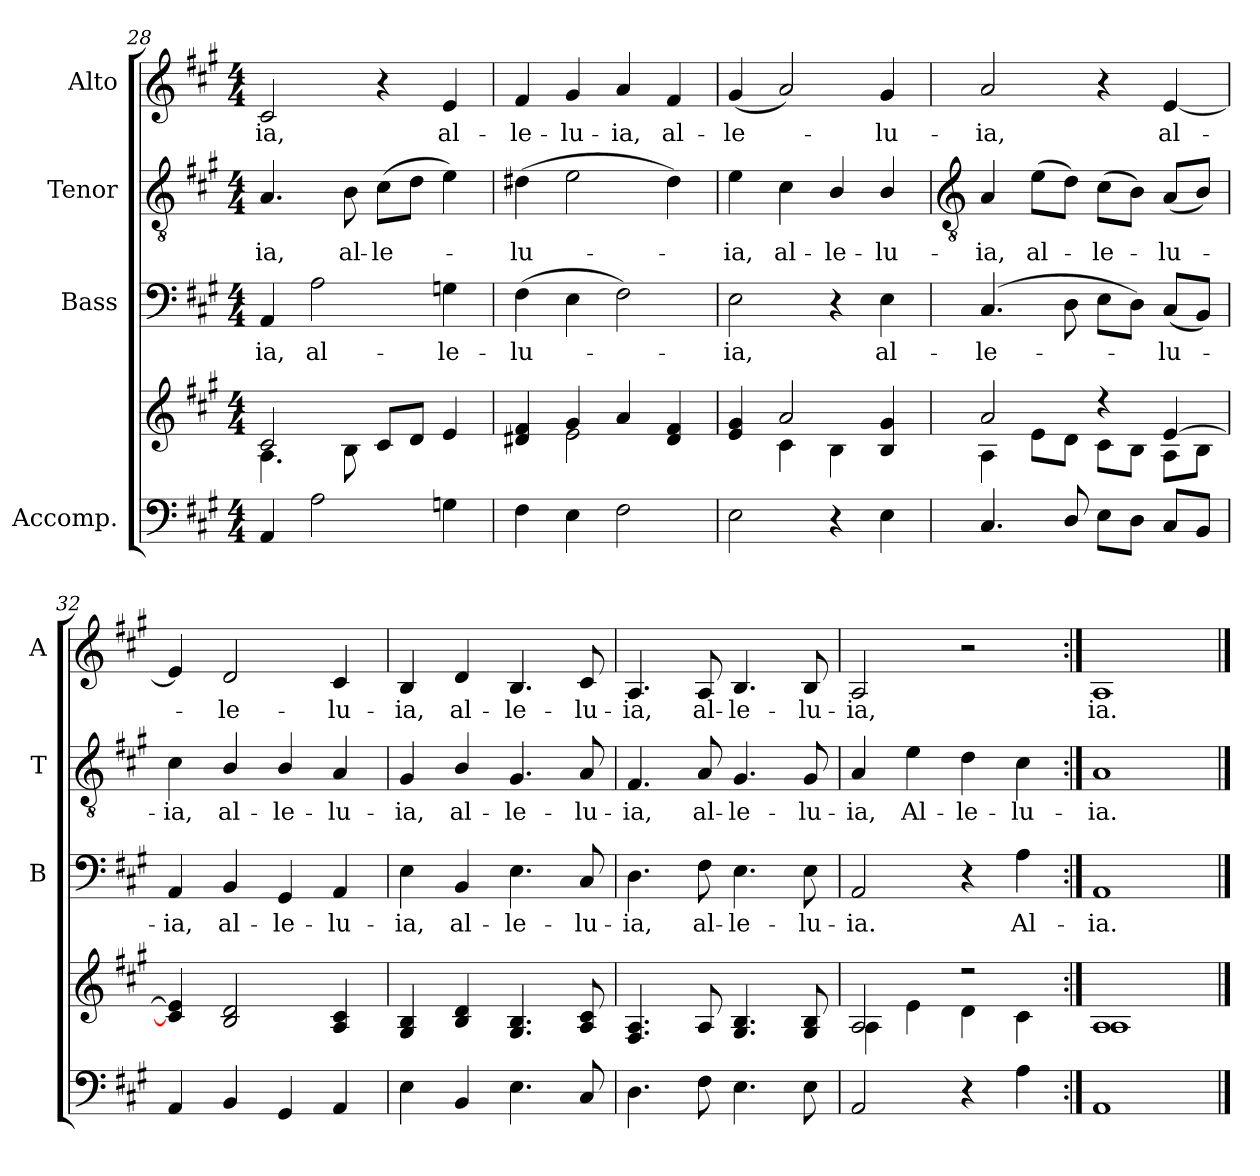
**kern	**kern	**kern	**text	**kern	**text	**kern	**text
*part4	*part4	*part3	*part3	*part2	*part2	*part1	*part1
*staff5	*staff4	*staff3	*staff3	*staff2	*staff2	*staff1	*staff1
*I"Accomp.	*	*I"Bass	*	*I"Tenor	*	*I"Alto	*
*	*	*I'B	*	*I'T	*	*I'A	*
*clefF4	*clefG2	*clefF4	*	*clefGv2	*	*clefG2	*
*k[f#c#g#]	*k[f#c#g#]	*k[f#c#g#]	*	*k[f#c#g#]	*	*k[f#c#g#]	*
*A:	*A:	*A:	*	*A:	*	*A:	*
*M4/4	*M4/4	*M4/4	*	*M4/4	*	*M4/4	*
=28	=28	=28	=28	=28	=28	=28	=28
*	*^	*	*	*	*	*	*
!	!	!	!	!LO:LY:b	!	!LO:LY:b	!	!LO:LY:b
4AA	2c#/	4.A\	4AA	-ia,	4.A	ia,	2c#	-ia,
!	!	!	!	!LO:LY:b	!	!	!	!
2A	.	.	2A	al-	.	.	.	.
!	!	!	!	!	!	!LO:LY:b	!	!
.	.	8B\	.	.	8B	al-	.	.
!	!	!	!	!	!	!LO:LY:b	!	!
.	2ryy	8c#/L	.	.	(>8c#L	-le-	4r	.
.	.	8d/J	.	.	8dJ	.	.	.
!	!	!	!	!LO:LY:b	!	!	!	!LO:LY:b
4Gn	.	4e/	4Gn	-le-	4e)	.	4e	al-
=29	=29	=29	=29	=29	=29	=29	=29	=29
!	!	!	!	!LO:LY:b	!	!LO:LY:b	!	!LO:LY:b
4F#	4d#X/ 4f#/	4ryy	(>4F#	-lu-	(>4d#X	lu-	4f#	-le-
!	!	!	!	!	!	!	!	!LO:LY:b
4E	4g#/	2e\	4E	.	2e	.	4g#	-lu-
!	!	!	!	!	!	!	!	!LO:LY:b
2F#	4a/	.	2F#)	.	.	.	4a	-ia,
!	!	!	!	!	!	!	!	!LO:LY:b
.	4d#/ 4f#/	4ryy	.	.	4d#)	.	4f#	al-
=30	=30	=30	=30	=30	=30	=30	=30	=30
!	!	!	!	!LO:LY:b	!	!LO:LY:b	!	!LO:LY:b
2E	4e/ 4g#/	4ryy	2E	ia,	4e	ia,	(<4g#	-le-
!	!	!	!	!	!	!LO:LY:b	!	!
.	2a/	4c#\	.	.	4c#	al-	2a)	.
!	!	!	!	!	!	!LO:LY:b	!	!
4r	.	4B\	4r	.	4B/	-le-	.	.
!	!	!	!	!LO:LY:b	!	!LO:LY:b	!	!LO:LY:b
4E	4B/ 4g#/	4ryy	4E	al-	4B/	-lu-	4g#	lu-
!!LO:LB:g=z
=31	=31	=31	=31	=31	=31	=31	=31	=31
*	*	*	*	*	*clefGv2	*	*	*
!	!	!	!	!LO:LY:b	!	!LO:LY:b	!	!LO:LY:b
4.C#	2a/	4A\	(>4.C#	-le-	4A	-ia,	2a	-ia,
!	!	!	!	!	!	!LO:LY:b	!	!
.	.	8e\L	.	.	(>8eL	al-	.	.
8D/	.	8d\J	8D\	.	8dJ)	.	.	.
!	!	!	!	!	!	!LO:LY:b	!	!
8EL	4r	8c#\L	8EL	.	(>8c#L	le-	4r	.
8DJ	.	8B\J	8DJ)	.	8BJ)	.	.	.
!	!	!	!	!LO:LY:b	!	!LO:LY:b	!	!LO:LY:b
8C#L	[4e/	8A\L	(<8C#L	lu-	(<8AL	lu-	[4e	al-
8BBJ	.	8B\J	8BBJ)	.	8BJ)	.	.	.
=32	=32	=32	=32	=32	=32	=32	=32	=32
!	!	!	!	!LO:LY:b	!	!LO:LY:b	!	!
4AA	4c#/] 4e/]	1ryy	4AA	ia,	4c#	ia,	4e]	.
!	!	!	!	!LO:LY:b	!	!LO:LY:b	!	!LO:LY:b
4BB	2B/ 2d/	.	4BB	al-	4B/	al-	2d	le-
!	!	!	!	!LO:LY:b	!	!LO:LY:b	!	!
4GG#	.	.	4GG#	-le-	4B/	-le-	.	.
!	!	!	!	!LO:LY:b	!	!LO:LY:b	!	!LO:LY:b
4AA	4A/ 4c#/	.	4AA	-lu-	4A	-lu-	4c#	-lu-
=33	=33	=33	=33	=33	=33	=33	=33	=33
!	!	!	!	!LO:LY:b	!	!LO:LY:b	!	!LO:LY:b
4E	4G#/ 4B/	1ryy	4E	-ia,	4G#	-ia,	4B	-ia,
!	!	!	!	!LO:LY:b	!	!LO:LY:b	!	!LO:LY:b
4BB	4B/ 4d/	.	4BB	al-	4B/	al-	4d	al-
!	!	!	!	!LO:LY:b	!	!LO:LY:b	!	!LO:LY:b
4.E	4.G#/ 4.B/	.	4.E	-le-	4.G#	-le-	4.B	-le-
!	!	!	!	!LO:LY:b	!	!LO:LY:b	!	!LO:LY:b
8C#	8A/ 8c#/	.	8C#	-lu-	8A	-lu-	8c#	-lu-
=34	=34	=34	=34	=34	=34	=34	=34	=34
!	!	!	!	!LO:LY:b	!	!LO:LY:b	!	!LO:LY:b
4.D	4.F#/ 4.A/	1ryy	4.D	-ia,	4.F#	-ia,	4.A	-ia,
!	!	!	!	!LO:LY:b	!	!LO:LY:b	!	!LO:LY:b
8F#	8A/	.	8F#	al-	8A	al-	8A	al-
!	!	!	!	!LO:LY:b	!	!LO:LY:b	!	!LO:LY:b
4.E	4.G#/ 4.B/	.	4.E	-le-	4.G#	-le-	4.B	-le-
!	!	!	!	!LO:LY:b	!	!LO:LY:b	!	!LO:LY:b
8E	8G#/ 8B/	.	8E	-lu-	8G#	-lu-	8B	-lu-
=35	=35	=35	=35	=35	=35	=35	=35	=35
!	!	!	!	!LO:LY:b	!	!LO:LY:b	!	!LO:LY:b
2AA	2A/	4A\	2AA	-ia.	4A	-ia,	2A	-ia,
!	!	!	!	!	!	!LO:LY:b	!	!
.	.	4e\	.	.	4e	Al-	.	.
!	!	!	!	!	!	!LO:LY:b	!	!
4r	2r	4d\	4r	.	4d	-le-	2r	.
!	!	!	!	!LO:LY:b	!	!LO:LY:b	!	!
4A	.	4c#\	4A	Al-	4c#	-lu-	.	.
=36:|!	=36:|!	=36:|!	=36:|!	=36:|!	=36:|!	=36:|!	=36:|!	=36:|!
!	!	!	!	!LO:LY:b	!	!LO:LY:b	!	!LO:LY:b
1AA	1A/	1A\	1AA	ia.	1A	ia.	1A	ia.
*	*v	*v	*	*	*	*	*	*
==	==	==	==	==	==	==	==
*-	*-	*-	*-	*-	*-	*-	*-
